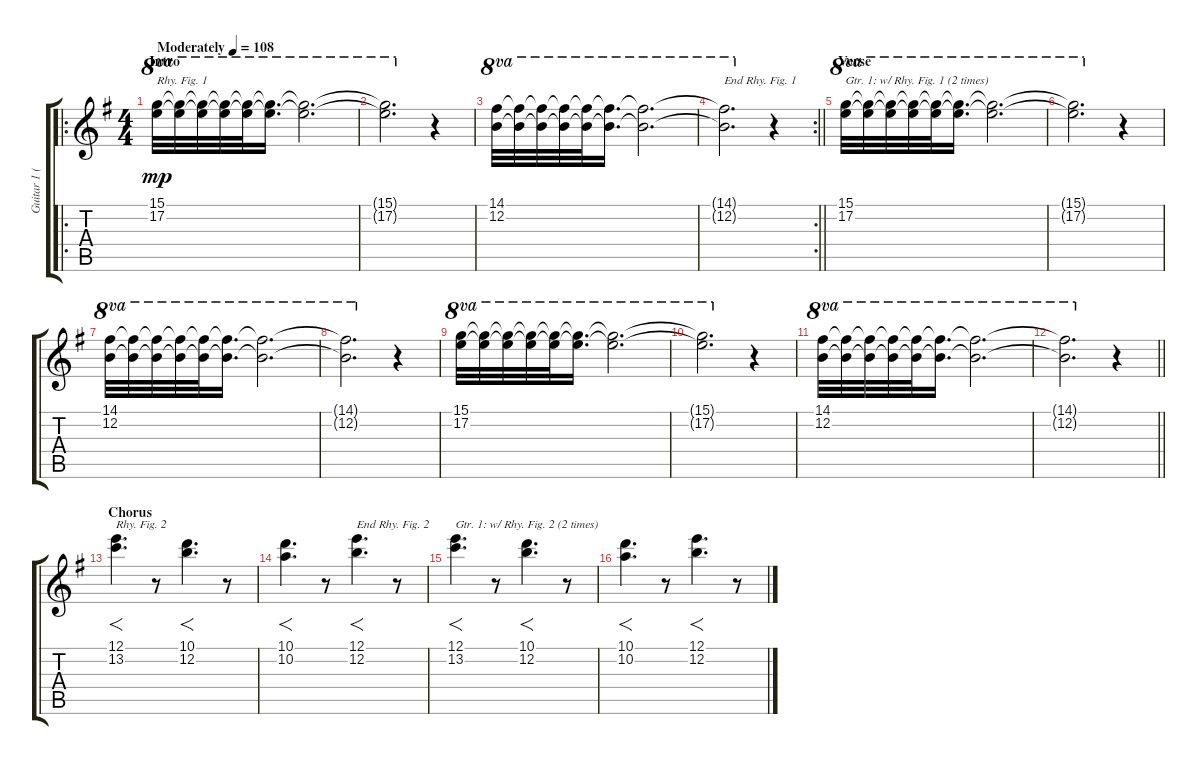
\track ("Guitar 1 (clean)" "Guitar 1 (") {instrument electricguitarclean}
\staff {score tabs}
\tuning (E4 B3 G3 D3 A2 E2) {hide}
\ro
\ts (4 4)
\section ("" "Intro")
\tempo (108 "Moderately")
\clef g2
\ks eminor
(15.1 17.2).32{ot 8va txt "Rhy. Fig. 1" dy mp volume 1 instrument electricguitarclean} (15.1{t} 17.2{t}).32{ot 8va volume 2} (15.1{t} 17.2{t}).32{ot 8va volume 4} (15.1{t} 17.2{t}).32{ot 8va volume 6} (15.1{t} 17.2{t}).32{ot 8va volume 8} (15.1{t} 17.2{t}).16{d ot 8va volume 10} (15.1{t} 17.2{t}).2{d ot 8va} |
(15.1{t} 17.2{t}).2{d ot 8va} r.4 |
(14.1 12.2).32{ot 8va volume 1} (14.1{t} 12.2{t}).32{ot 8va volume 2} (14.1{t} 12.2{t}).32{ot 8va volume 4} (14.1{t} 12.2{t}).32{ot 8va volume 6} (14.1{t} 12.2{t}).32{ot 8va volume 8} (14.1{t} 12.2{t}).16{d ot 8va volume 10} (14.1{t} 12.2{t}).2{d ot 8va} |
\rc 2
\barLineRight lightlight
(14.1{t} 12.2{t}).2{d ot 8va txt "End Rhy. Fig. 1"} r.4 |
\section ("" "Verse")
(15.1 17.2).32{ot 8va txt "Gtr. 1: w/ Rhy. Fig. 1 (2 times)" volume 1} (15.1{t} 17.2{t}).32{ot 8va volume 2} (15.1{t} 17.2{t}).32{ot 8va volume 4} (15.1{t} 17.2{t}).32{ot 8va volume 6} (15.1{t} 17.2{t}).32{ot 8va volume 8} (15.1{t} 17.2{t}).16{d ot 8va volume 10} (15.1{t} 17.2{t}).2{d ot 8va} |
(15.1{t} 17.2{t}).2{d ot 8va} r.4 |
(14.1 12.2).32{ot 8va volume 1} (14.1{t} 12.2{t}).32{ot 8va volume 2} (14.1{t} 12.2{t}).32{ot 8va volume 4} (14.1{t} 12.2{t}).32{ot 8va volume 6} (14.1{t} 12.2{t}).32{ot 8va volume 8} (14.1{t} 12.2{t}).16{d ot 8va volume 10} (14.1{t} 12.2{t}).2{d ot 8va} |
(14.1{t} 12.2{t}).2{d ot 8va} r.4 |
(15.1 17.2).32{ot 8va volume 1} (15.1{t} 17.2{t}).32{ot 8va volume 2} (15.1{t} 17.2{t}).32{ot 8va volume 4} (15.1{t} 17.2{t}).32{ot 8va volume 6} (15.1{t} 17.2{t}).32{ot 8va volume 8} (15.1{t} 17.2{t}).16{d ot 8va volume 10} (15.1{t} 17.2{t}).2{d ot 8va} |
(15.1{t} 17.2{t}).2{d ot 8va} r.4 |
(14.1 12.2).32{ot 8va volume 1} (14.1{t} 12.2{t}).32{ot 8va volume 2} (14.1{t} 12.2{t}).32{ot 8va volume 4} (14.1{t} 12.2{t}).32{ot 8va volume 6} (14.1{t} 12.2{t}).32{ot 8va volume 8} (14.1{t} 12.2{t}).16{d ot 8va volume 10} (14.1{t} 12.2{t}).2{d ot 8va} |
\barLineRight lightlight
(14.1{t} 12.2{t}).2{d ot 8va} r.4 |
\section ("" "Chorus")
(12.1 13.2).4{f d txt "Rhy. Fig. 2"} r.8 (10.1 12.2).4{f d} r.8 |
(10.1 10.2).4{f d} r.8 (12.1 12.2).4{f d txt "End Rhy. Fig. 2"} r.8 |
(12.1 13.2).4{f d txt "Gtr. 1: w/ Rhy. Fig. 2 (2 times)"} r.8 (10.1 12.2).4{f d} r.8 |
(10.1 10.2).4{f d} r.8 (12.1 12.2).4{f d} r.8
